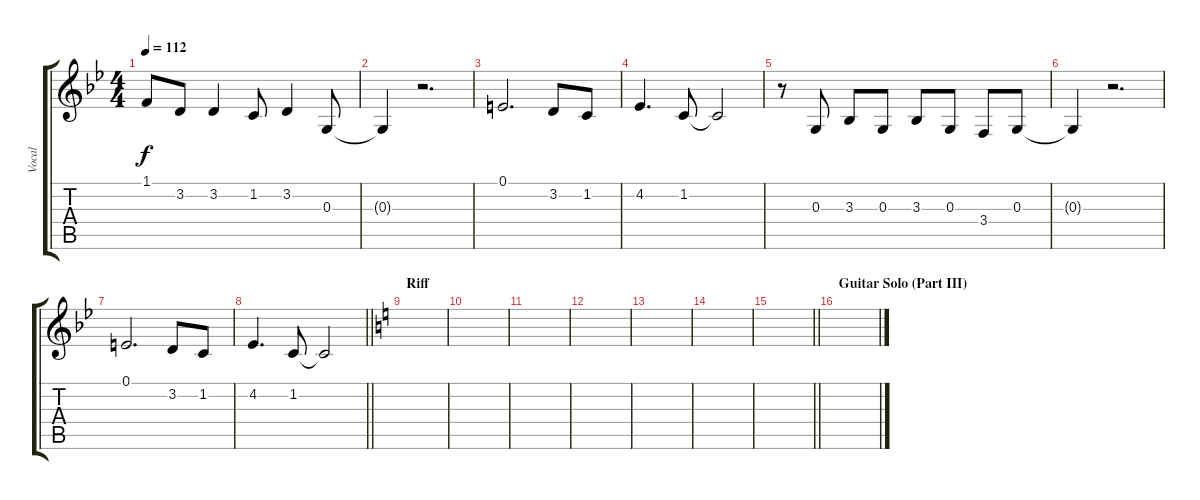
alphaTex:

\track ("Vocal" "Vocal") {instrument viola}
\staff {score tabs}
\tuning (E4 B3 G3 D3 A2 E2) {hide}
\ts (4 4)
\tempo 112
\clef g2
\ks bb
1.1.8{dy f} 3.2.8 3.2.4 1.2.8 3.2.4 0.3.8 |
0.3{t}.4 r.2{d} |
0.1.2{d} 3.2.8 1.2.8 |
4.2.4{d} 1.2.8 1.2{t}.2 |
r.8 0.3.8 3.3.8 0.3.8 3.3.8 0.3.8 3.4.8 0.3.8 |
0.3{t}.4 r.2{d} |
0.1.2{d} 3.2.8 1.2.8 |
\barLineRight lightlight
4.2.4{d} 1.2.8 1.2{t}.2 |
\section ("" "Riff")
\ks c
|
|
|
|
|
|
\barLineRight lightlight
|
\section ("" "Guitar Solo (Part III)")
